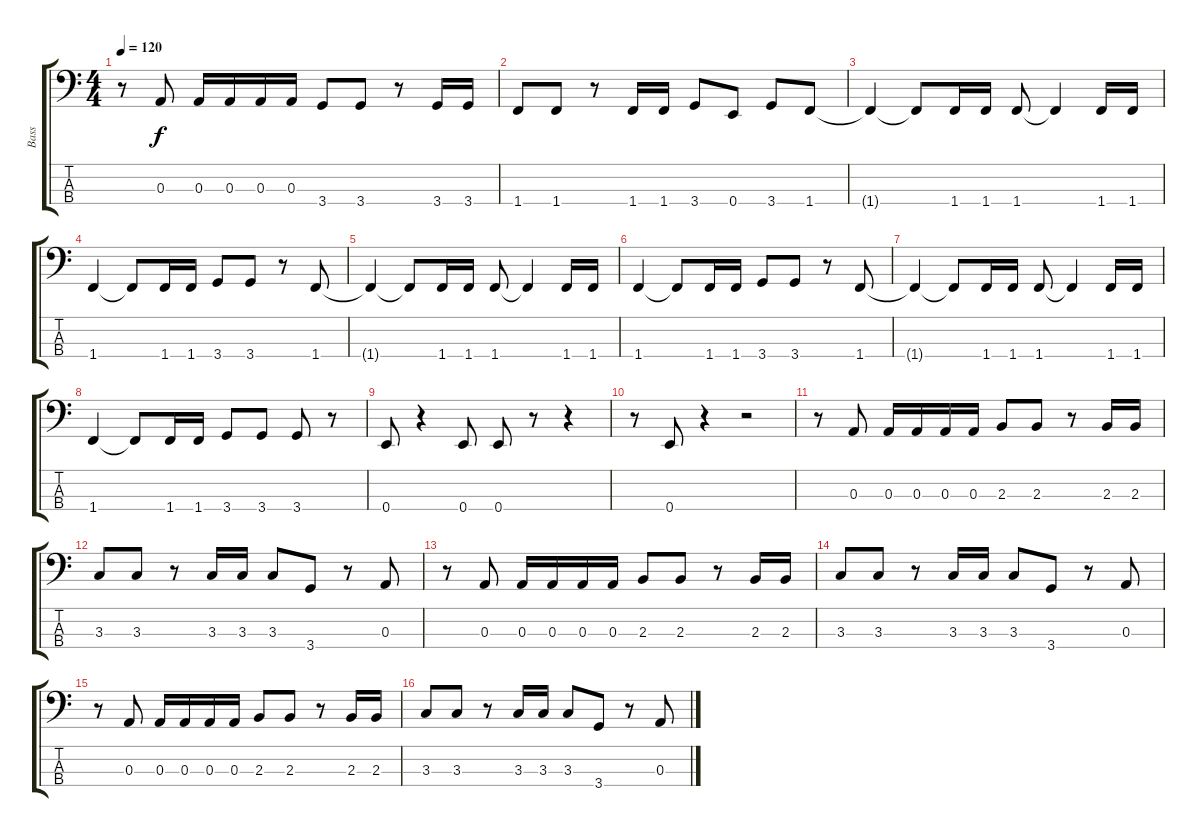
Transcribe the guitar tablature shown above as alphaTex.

\track ("Bass" "Bass") {instrument electricbasspick}
\staff {score tabs}
\tuning (G2 D2 A1 E1) {hide}
\ts (4 4)
\tempo 120
\clef f4
\ks c
r.8{dy f} 0.3.8 0.3.16 0.3.16 0.3.16 0.3.16 3.4.8 3.4.8 r.8 3.4.16 3.4.16 |
1.4.8 1.4.8 r.8 1.4.16 1.4.16 3.4.8 0.4.8 3.4.8 1.4.8 |
1.4{t}.4 1.4{t}.8 1.4.16 1.4.16 1.4.8 1.4{t}.4 1.4.16 1.4.16 |
1.4.4 1.4{t}.8 1.4.16 1.4.16 3.4.8 3.4.8 r.8 1.4.8 |
1.4{t}.4 1.4{t}.8 1.4.16 1.4.16 1.4.8 1.4{t}.4 1.4.16 1.4.16 |
1.4.4 1.4{t}.8 1.4.16 1.4.16 3.4.8 3.4.8 r.8 1.4.8 |
1.4{t}.4 1.4{t}.8 1.4.16 1.4.16 1.4.8 1.4{t}.4 1.4.16 1.4.16 |
1.4.4 1.4{t}.8 1.4.16 1.4.16 3.4.8 3.4.8 3.4.8 r.8 |
0.4.8 r.4 0.4.8 0.4.8 r.8 r.4 |
r.8 0.4.8 r.4 r.2 |
r.8 0.3.8 0.3.16 0.3.16 0.3.16 0.3.16 2.3.8 2.3.8 r.8 2.3.16 2.3.16 |
3.3.8 3.3.8 r.8 3.3.16 3.3.16 3.3.8 3.4.8 r.8 0.3.8 |
r.8 0.3.8 0.3.16 0.3.16 0.3.16 0.3.16 2.3.8 2.3.8 r.8 2.3.16 2.3.16 |
3.3.8 3.3.8 r.8 3.3.16 3.3.16 3.3.8 3.4.8 r.8 0.3.8 |
r.8 0.3.8 0.3.16 0.3.16 0.3.16 0.3.16 2.3.8 2.3.8 r.8 2.3.16 2.3.16 |
3.3.8 3.3.8 r.8 3.3.16 3.3.16 3.3.8 3.4.8 r.8 0.3.8
